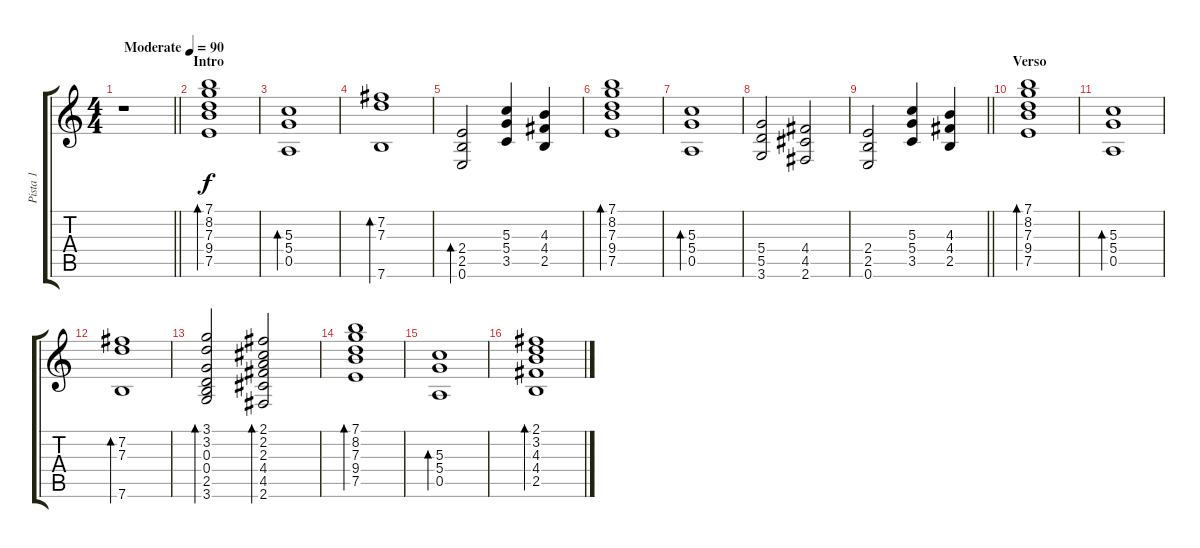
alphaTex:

\track ("Pista 1" "Pista 1") {instrument overdrivenguitar}
\staff {score tabs}
\tuning (E4 B3 G3 D3 A2 E2) {hide}
\ts (4 4)
\tempo (90 "Moderate")
\clef g2
\barLineRight lightlight
\ks c
r.1{dy f instrument overdrivenguitar} |
\section ("" "Intro")
(7.1 8.2 7.3 9.4 7.5).1{bd 120} |
(5.3 5.4 0.5).1{bd 120} |
(7.2 7.3 7.6).1{bd 120} |
(2.4 2.5 0.6).2{bd 120} (5.3 5.4 3.5).4 (4.3 4.4 2.5).4 |
(7.1 8.2 7.3 9.4 7.5).1{bd 120} |
(5.3 5.4 0.5).1{bd 120} |
(5.4 5.5 3.6).2 (4.4 4.5 2.6).2 |
\barLineRight lightlight
(2.4 2.5 0.6).2 (5.3 5.4 3.5).4 (4.3 4.4 2.5).4 |
\section ("" "Verso")
(7.1 8.2 7.3 9.4 7.5).1{bd 120} |
(5.3 5.4 0.5).1{bd 120} |
(7.2 7.3 7.6).1{bd 120} |
(3.1 3.2 0.3 0.4 2.5 3.6).2{bd 120} (2.1 2.2 2.3 4.4 4.5 2.6).2{bd 120} |
(7.1 8.2 7.3 9.4 7.5).1{bd 120} |
(5.3 5.4 0.5).1{bd 120} |
(2.1 3.2 4.3 4.4 2.5).1{bd 120}
